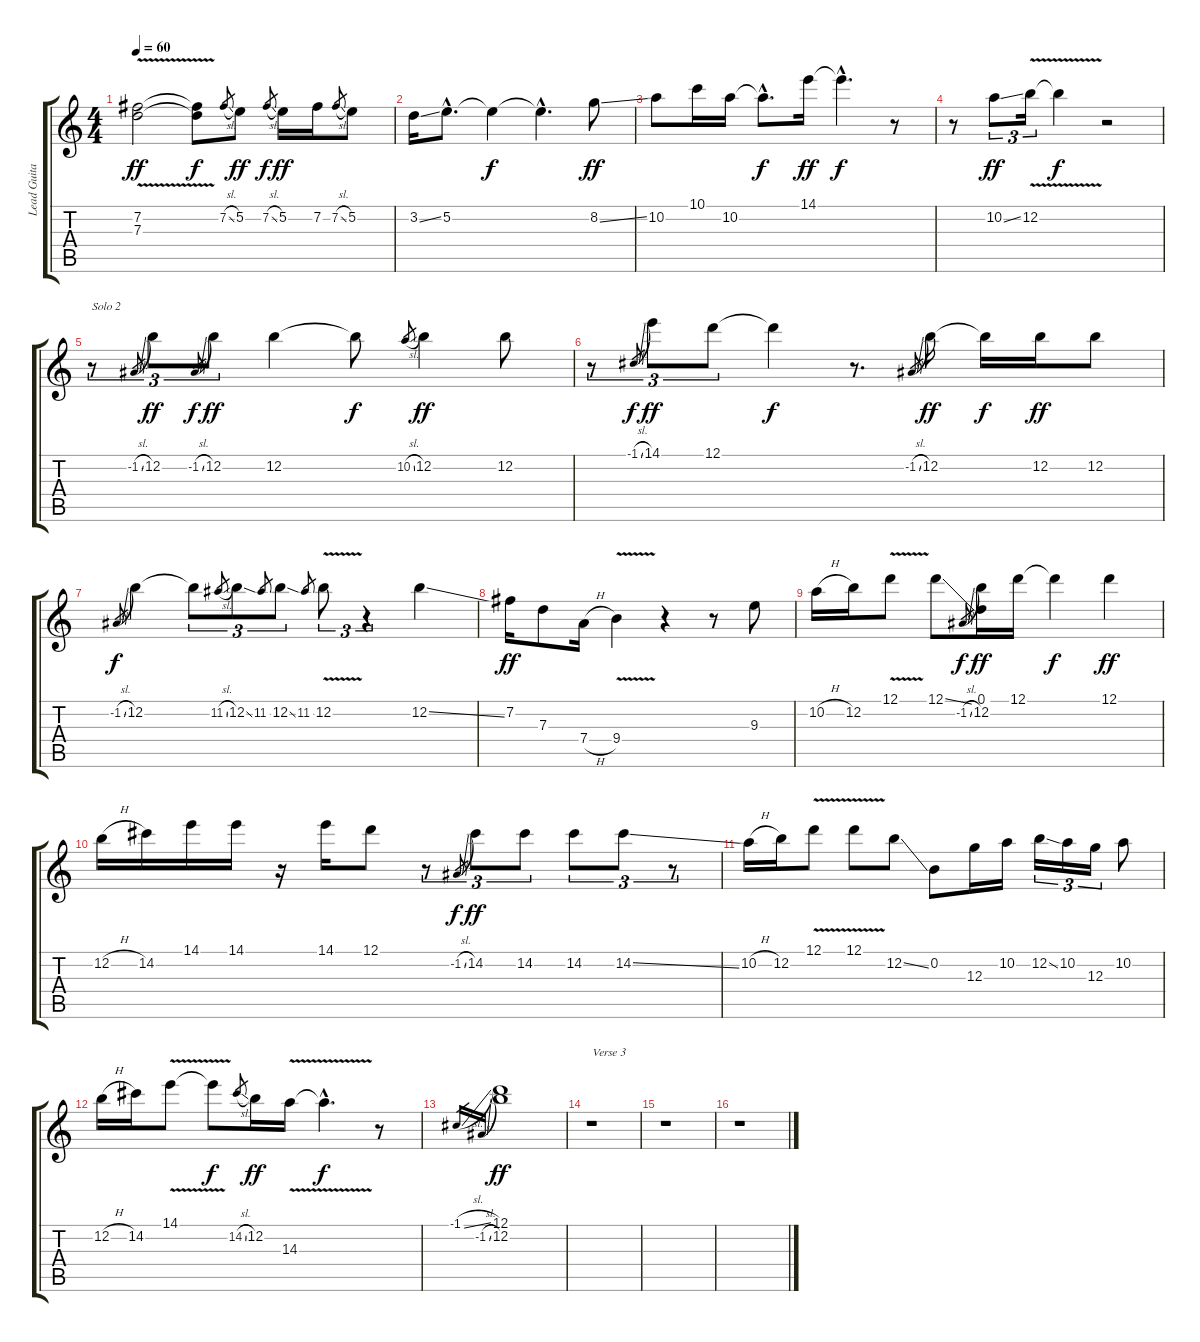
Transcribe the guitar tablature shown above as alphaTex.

\track ("Lead Guitar 1" "Lead Guita") {instrument acousticguitarsteel}
\staff {score tabs}
\tuning (D4 B3 G3 D3 G2 D2) {hide}
\ts (4 4)
\tempo 60
\clef g2
\ks c
(7.2{v} 7.3{v}).2{dy ff} (7.2{t} 7.3{t}).8{dy f} 7.2{sl}.8{gr} 5.2.8{dy ff} 7.2{sl}.8{gr dy f} 5.2.16{dy ff} 7.2.16 7.2{sl}.8{gr} 5.2.8 |
3.2{ss}.16 5.2{hac}.8{d} 5.2{t}.4{dy f} 5.2{hac t}.4{d} 8.2{ss}.8{dy ff} |
10.2.8 10.1.16 10.2.16 10.2{hac t}.8{d dy f} 14.1.16{dy ff} 14.1{hac t}.4{d dy f} r.8 |
r.8 10.2{ss}.8{tu (3 2) dy ff} 12.2{v}.16{tu (3 2)} 12.2{t}.4{dy f} r.2 |
r.8{tu (3 2) txt "Solo 2"} -1.2{sl}.8{gr} 12.2.8{tu (3 2) dy ff} -1.2{sl}.8{gr dy f} 12.2.8{tu (3 2) dy ff} 12.2.4 12.2{t}.8{dy f} 10.2{sl}.8{gr} 12.2.4{dy ff} 12.2.8 |
r.8{tu (3 2)} -1.1{sl}.8{gr dy f} 14.1.8{tu (3 2) dy ff} 12.1.8{tu (3 2)} 12.1{t}.4{dy f} r.8{d} -1.2{sl}.8{gr} 12.2.16{dy ff} 12.2{t}.16{dy f} 12.2.16{dy ff} 12.2.8 |
-1.2{sl}.8{gr dy f} 12.2.4 12.2{t}.8{tu (3 2)} 11.2{sl}.8{gr} 12.2{ss}.8{tu (3 2)} 11.2.8{gr} 12.2{ss}.8{tu (3 2)} 11.2.8{gr} 12.2{v}.8{tu (3 2)} r.4{tu (3 2)} 12.2{ss}.4 |
7.2.16{dy ff} 7.3.8 7.4{h}.16 9.4{v}.4 r.4 r.8 9.3.8 |
10.2{h}.16 12.2.16 12.1{v}.8 12.1{ss}.8 -1.2{sl}.8{gr dy f} (0.1 12.2).16{dy ff} 12.1.16 12.1{t}.4{dy f} 12.1.4{dy ff} |
12.2{h}.16 14.2.16 14.1.16 14.1.16 r.16 14.1.16 12.1.8 r.8{tu (3 2)} -1.2{sl}.8{gr dy f} 14.2.8{tu (3 2) dy ff} 14.2.8{tu (3 2)} 14.2.8{tu (3 2)} 14.2{ss}.8{tu (3 2)} r.8{tu (3 2)} |
10.2{h}.16 12.2.16 12.1{v}.8 12.1{v}.8 12.2{ss}.8 0.2.8 12.3.16 10.2.16 12.2{ss}.16{tu (3 2)} 10.2.16{tu (3 2)} 12.3.16{tu (3 2)} 10.2.8 |
12.2{h}.16 14.2.16 14.1{v}.8 14.1{t}.8{dy f} 14.2{sl}.8{gr} 12.2.16{dy ff} 14.3{v}.16 14.3{hac t}.4{d dy f} r.8 |
-1.1{sl}.16{gr} -1.2{sl}.16{gr} (12.1 12.2).1{dy ff} |
r.1{txt "Verse 3"} |
r.1 |
r.1
